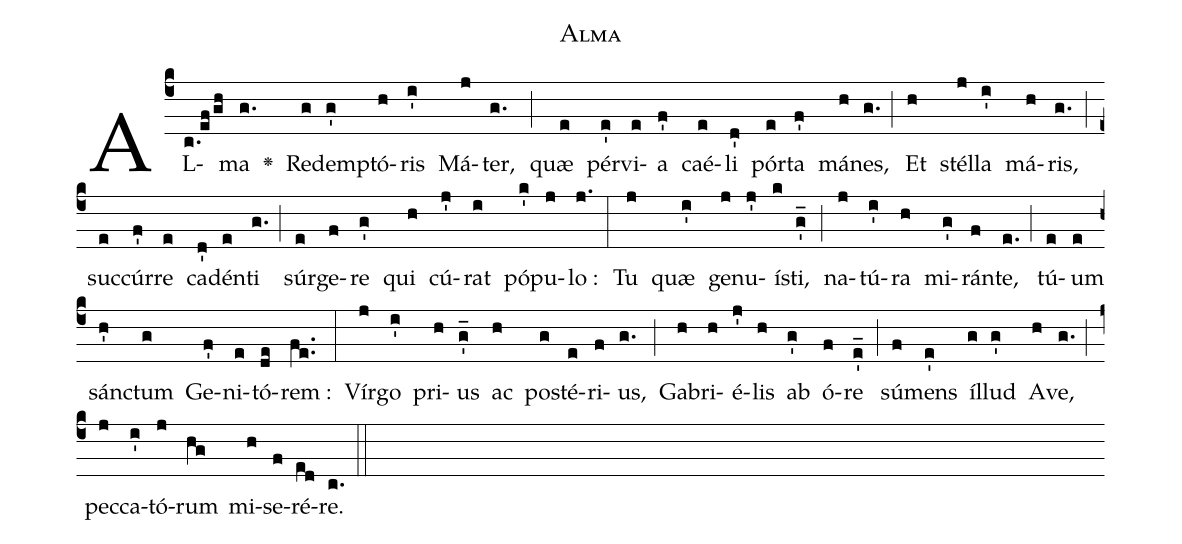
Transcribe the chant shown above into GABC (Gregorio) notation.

name:Alma;
%%
% this first dot should really be a horizontal episema, but I couldn't get gregorio to work correctly
(c4)AL(c.!ef/gh)ma(g.) <v>\greheightstar</v>() Red(g)em(g')ptó(h)ris(i') Má(j)ter,(g.) (;) quæ(e) pér(e')vi(e)a(f') caé(e)li(d') pór(e)ta(f') má(h)nes,(g.) (;)

Et(h) stél(j)la(i') má(h)ris,(g.) (;) suc(e)cúr(f')re(e) ca(d')dén(e)ti(g.) (;) súr(e)ge(f)re(g') qui(h) cú(j')rat(i) pó(k')pu(j)lo :(j.) (:)

Tu(j) quæ(i') ge(j)nu(j')í(k)sti,(g'_) (;) na(j)tú(i')ra(h) mi(g')rán(f)te,(e.) (;) tú(e)um(e) sán(h')ctum(g) Ge(f')ni(e)tó(de)rem :(fe..) (:)

Vír(j)go(i') pri(h)us(g'_) ac(h) post(g)é(e)ri(f)us,(g.) (;) Ga(h)bri(h)é(j')lis(h) ab(g') ó(f)re(e'_) (;) sú(f)mens(e') íl(g)lud(g') A(h)ve,(g.) (;) pec(j)ca(i')tó(j)rum(hg) mi(h)se(f)ré(ed)re.(c.) (::)
